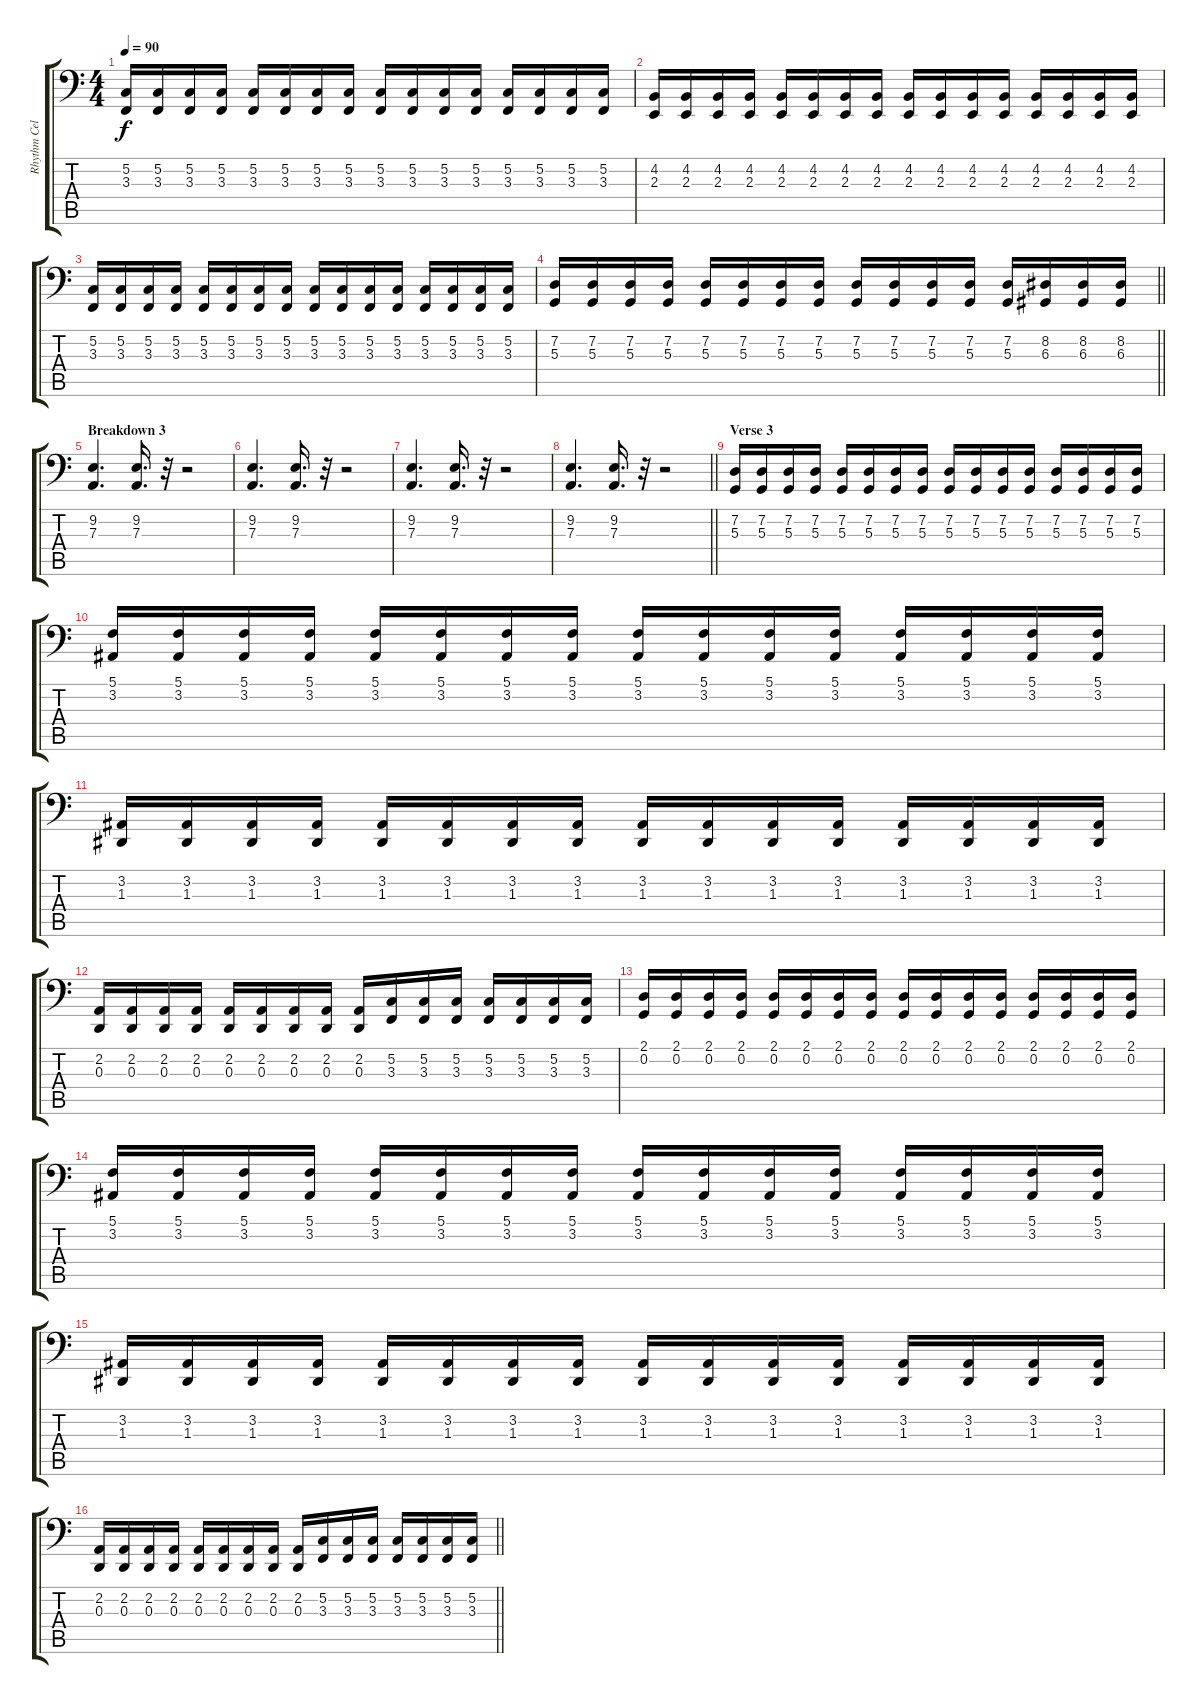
\track ("Rhythm Cello" "Rhythm Cel") {instrument cello}
\staff {score tabs}
\tuning (C3 G2 D2 A1 E1 B0) {hide}
\ts (4 4)
\tempo 90
\clef f4
\ks c
(5.2 3.3).16{dy f} (5.2 3.3).16 (5.2 3.3).16 (5.2 3.3).16 (5.2 3.3).16 (5.2 3.3).16 (5.2 3.3).16 (5.2 3.3).16 (5.2 3.3).16 (5.2 3.3).16 (5.2 3.3).16 (5.2 3.3).16 (5.2 3.3).16 (5.2 3.3).16 (5.2 3.3).16 (5.2 3.3).16 |
(4.2 2.3).16 (4.2 2.3).16 (4.2 2.3).16 (4.2 2.3).16 (4.2 2.3).16 (4.2 2.3).16 (4.2 2.3).16 (4.2 2.3).16 (4.2 2.3).16 (4.2 2.3).16 (4.2 2.3).16 (4.2 2.3).16 (4.2 2.3).16 (4.2 2.3).16 (4.2 2.3).16 (4.2 2.3).16 |
(5.2 3.3).16 (5.2 3.3).16 (5.2 3.3).16 (5.2 3.3).16 (5.2 3.3).16 (5.2 3.3).16 (5.2 3.3).16 (5.2 3.3).16 (5.2 3.3).16 (5.2 3.3).16 (5.2 3.3).16 (5.2 3.3).16 (5.2 3.3).16 (5.2 3.3).16 (5.2 3.3).16 (5.2 3.3).16 |
\barLineRight lightlight
(7.2 5.3).16 (7.2 5.3).16 (7.2 5.3).16 (7.2 5.3).16 (7.2 5.3).16 (7.2 5.3).16 (7.2 5.3).16 (7.2 5.3).16 (7.2 5.3).16 (7.2 5.3).16 (7.2 5.3).16 (7.2 5.3).16 (7.2 5.3).16 (8.2 6.3).16 (8.2 6.3).16 (8.2 6.3).16 |
\section ("" "Breakdown 3")
(9.2 7.3).4{d} (9.2 7.3).16{d} r.32 r.2 |
(9.2 7.3).4{d} (9.2 7.3).16{d} r.32 r.2 |
(9.2 7.3).4{d} (9.2 7.3).16{d} r.32 r.2 |
\barLineRight lightlight
(9.2 7.3).4{d} (9.2 7.3).16{d} r.32 r.2 |
\section ("" "Verse 3")
(7.2 5.3).16 (7.2 5.3).16 (7.2 5.3).16 (7.2 5.3).16 (7.2 5.3).16 (7.2 5.3).16 (7.2 5.3).16 (7.2 5.3).16 (7.2 5.3).16 (7.2 5.3).16 (7.2 5.3).16 (7.2 5.3).16 (7.2 5.3).16 (7.2 5.3).16 (7.2 5.3).16 (7.2 5.3).16 |
(5.1 3.2).16 (5.1 3.2).16 (5.1 3.2).16 (5.1 3.2).16 (5.1 3.2).16 (5.1 3.2).16 (5.1 3.2).16 (5.1 3.2).16 (5.1 3.2).16 (5.1 3.2).16 (5.1 3.2).16 (5.1 3.2).16 (5.1 3.2).16 (5.1 3.2).16 (5.1 3.2).16 (5.1 3.2).16 |
(3.2 1.3).16 (3.2 1.3).16 (3.2 1.3).16 (3.2 1.3).16 (3.2 1.3).16 (3.2 1.3).16 (3.2 1.3).16 (3.2 1.3).16 (3.2 1.3).16 (3.2 1.3).16 (3.2 1.3).16 (3.2 1.3).16 (3.2 1.3).16 (3.2 1.3).16 (3.2 1.3).16 (3.2 1.3).16 |
(2.2 0.3).16 (2.2 0.3).16 (2.2 0.3).16 (2.2 0.3).16 (2.2 0.3).16 (2.2 0.3).16 (2.2 0.3).16 (2.2 0.3).16 (2.2 0.3).16 (5.2 3.3).16 (5.2 3.3).16 (5.2 3.3).16 (5.2 3.3).16 (5.2 3.3).16 (5.2 3.3).16 (5.2 3.3).16 |
(2.1 0.2).16 (2.1 0.2).16 (2.1 0.2).16 (2.1 0.2).16 (2.1 0.2).16 (2.1 0.2).16 (2.1 0.2).16 (2.1 0.2).16 (2.1 0.2).16 (2.1 0.2).16 (2.1 0.2).16 (2.1 0.2).16 (2.1 0.2).16 (2.1 0.2).16 (2.1 0.2).16 (2.1 0.2).16 |
(5.1 3.2).16 (5.1 3.2).16 (5.1 3.2).16 (5.1 3.2).16 (5.1 3.2).16 (5.1 3.2).16 (5.1 3.2).16 (5.1 3.2).16 (5.1 3.2).16 (5.1 3.2).16 (5.1 3.2).16 (5.1 3.2).16 (5.1 3.2).16 (5.1 3.2).16 (5.1 3.2).16 (5.1 3.2).16 |
(3.2 1.3).16 (3.2 1.3).16 (3.2 1.3).16 (3.2 1.3).16 (3.2 1.3).16 (3.2 1.3).16 (3.2 1.3).16 (3.2 1.3).16 (3.2 1.3).16 (3.2 1.3).16 (3.2 1.3).16 (3.2 1.3).16 (3.2 1.3).16 (3.2 1.3).16 (3.2 1.3).16 (3.2 1.3).16 |
\barLineRight lightlight
(2.2 0.3).16 (2.2 0.3).16 (2.2 0.3).16 (2.2 0.3).16 (2.2 0.3).16 (2.2 0.3).16 (2.2 0.3).16 (2.2 0.3).16 (2.2 0.3).16 (5.2 3.3).16 (5.2 3.3).16 (5.2 3.3).16 (5.2 3.3).16 (5.2 3.3).16 (5.2 3.3).16 (5.2 3.3).16
